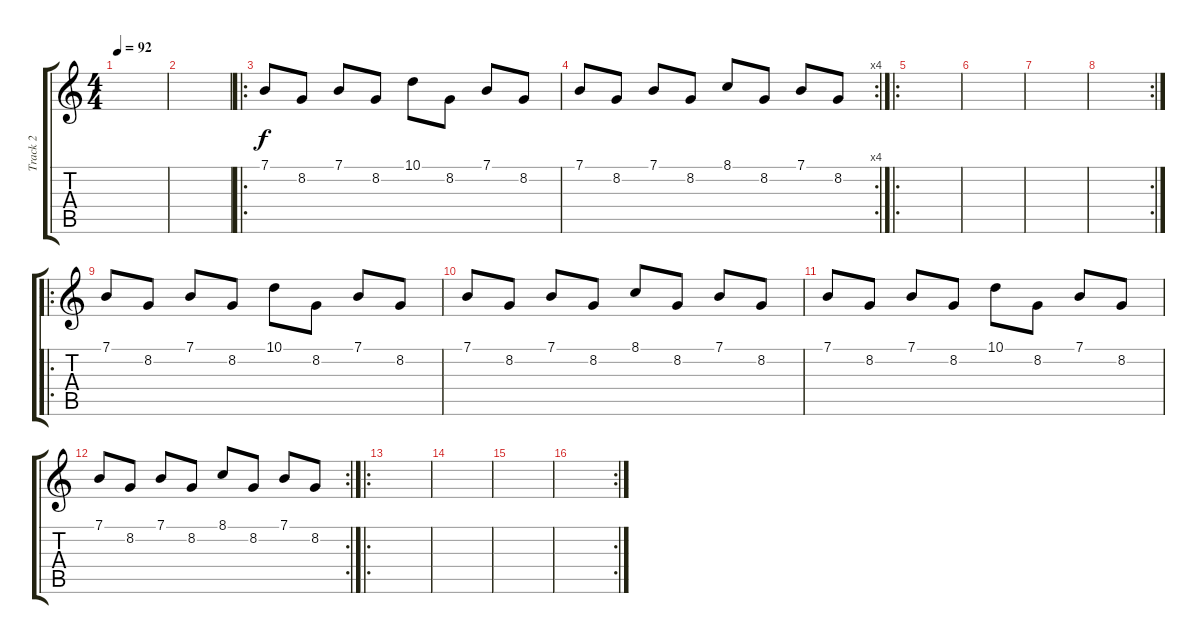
\track ("Track 2" "Track 2") {instrument acousticgrandpiano}
\staff {score tabs}
\tuning (E4 B3 G3 D3 A2 E2) {hide}
\ts (4 4)
\tempo 92
\clef g2
\ks c
|
|
\ro
7.1.8 8.2.8 7.1.8 8.2.8 10.1.8 8.2.8 7.1.8 8.2.8 |
\rc 4
7.1.8 8.2.8 7.1.8 8.2.8 8.1.8 8.2.8 7.1.8 8.2.8 |
\ro
|
|
|
\rc 2
|
\ro
7.1.8 8.2.8 7.1.8 8.2.8 10.1.8 8.2.8 7.1.8 8.2.8 |
7.1.8 8.2.8 7.1.8 8.2.8 8.1.8 8.2.8 7.1.8 8.2.8 |
7.1.8 8.2.8 7.1.8 8.2.8 10.1.8 8.2.8 7.1.8 8.2.8 |
\rc 2
7.1.8 8.2.8 7.1.8 8.2.8 8.1.8 8.2.8 7.1.8 8.2.8 |
\ro
|
|
|
\rc 2
